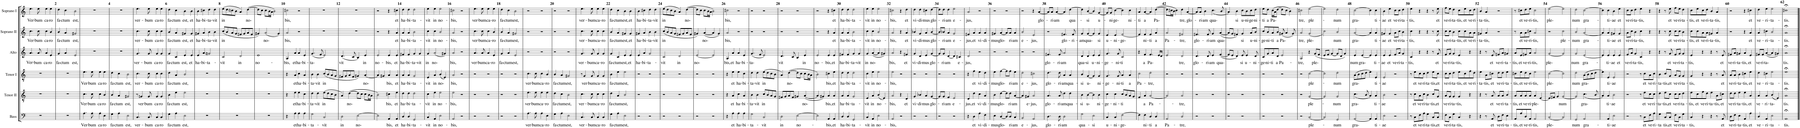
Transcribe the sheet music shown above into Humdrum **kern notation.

**kern	**text	**kern	**text	**kern	**text	**kern	**text	**kern	**text	**kern	**text
*part6	*part6	*part5	*part5	*part4	*part4	*part3	*part3	*part2	*part2	*part1	*part1
*staff6	*staff6	*staff5	*staff5	*staff4	*staff4	*staff3	*staff3	*staff2	*staff2	*staff1	*staff1
*I"Bass	*	*I"Tenor II	*	*I"Tenor I	*	*I"Alto	*	*I"Soprano II	*	*I"Soprano I	*
*I'B	*	*I'T II	*	*I'T I	*	*I'A	*	*I'S II	*	*I'S I	*
*clefF4	*	*clefGv2	*	*clefGv2	*	*clefG2	*	*clefG2	*	*clefG2	*
*k[]	*	*k[]	*	*k[]	*	*k[]	*	*k[]	*	*k[]	*
=1	=1	=1	=1	=1	=1	=1	=1	=1	=1	=1	=1
!	!	!	!	!	!	!	!LO:LY:b	!	!LO:LY:b	!	!LO:LY:b
1r	.	1r	.	1r	.	4.a/	Ver-	4.cc\	Ver-	4.ee\	Ver-
!	!	!	!	!	!	!	!LO:LY:b	!	!LO:LY:b	!	!LO:LY:b
.	.	.	.	.	.	8a/	-bum	8cc\	-bum	8ee\	-bum
!	!	!	!	!	!	!	!LO:LY:b	!	!LO:LY:b	!	!LO:LY:b
.	.	.	.	.	.	4a/	ca-	4cc\	ca-	4ee\	ca-
!	!	!	!	!	!	!	!LO:LY:b	!	!LO:LY:b	!	!LO:LY:b
.	.	.	.	.	.	4e/	-ro	4b/	-ro	4ee\	-ro
=2	=2	=2	=2	=2	=2	=2	=2	=2	=2	=2	=2
!	!	!	!	!	!	!	!LO:LY:b	!	!LO:LY:b	!	!LO:LY:b
1r	.	1r	.	1r	.	4g/	fa-	4b/	fa-	4dd\	fa-
!	!	!	!	!	!	!	!LO:LY:b	!	!LO:LY:b	!	!LO:LY:b
.	.	.	.	.	.	4a/	-ctum	4a/	-ctum	4cc\	-ctum
!	!	!	!	!	!	!	!LO:LY:b	!	!LO:LY:b	!	!LO:LY:b
.	.	.	.	.	.	2e/	est,	2g#X/	est,	2b\	est,
=3	=3	=3	=3	=3	=3	=3	=3	=3	=3	=3	=3
!	!LO:LY:b	!	!LO:LY:b	!	!LO:LY:b	!	!	!	!	!	!
4.A\	Ver-	4.c\	Ver-	4.e\	Ver-	1r	.	1r	.	1r	.
!	!LO:LY:b	!	!LO:LY:b	!	!LO:LY:b	!	!	!	!	!	!
8A\	-bum	8c\	-bum	8e\	-bum	.	.	.	.	.	.
!	!LO:LY:b	!	!LO:LY:b	!	!LO:LY:b	!	!	!	!	!	!
4A\	ca-	4c\	ca-	4e\	ca-	.	.	.	.	.	.
!	!LO:LY:b	!	!LO:LY:b	!	!LO:LY:b	!	!	!	!	!	!
4E\	-ro	4B/	-ro	4e\	-ro	.	.	.	.	.	.
=4	=4	=4	=4	=4	=4	=4	=4	=4	=4	=4	=4
!	!LO:LY:b	!	!LO:LY:b	!	!LO:LY:b	!	!	!	!	!	!
4G\	fa-	4B/	fa-	4d\	fa-	1r	.	1r	.	1r	.
!	!LO:LY:b	!	!LO:LY:b	!	!LO:LY:b	!	!	!	!	!	!
4A\	-ctum	4A/	-ctum	4c\	-ctum	.	.	.	.	.	.
!	!LO:LY:b	!	!LO:LY:b	!	!LO:LY:b	!	!	!	!	!	!
2E\	est,	2G#X/	est,	2B\	est,	.	.	.	.	.	.
=5	=5	=5	=5	=5	=5	=5	=5	=5	=5	=5	=5
!	!LO:LY:b	!	!	!	!LO:LY:b	!	!LO:LY:b	!	!LO:LY:b	!	!LO:LY:b
4.C/	ver-	8r	.	4.c\	ver-	4.g/	ver-	4.cc\	ver-	4.ee\	ver-
!	!	!	!LO:LY:b	!	!	!	!	!	!	!	!
.	.	4Gn/	ver-	.	.	.	.	.	.	.	.
!	!LO:LY:b	!	!LO:LY:b	!	!LO:LY:b	!	!LO:LY:b	!	!LO:LY:b	!	!LO:LY:b
8C/	-bum	8G/	-bum	8c\	-bum	8g/	-bum	8cc\	-bum	8ee\	-bum
!	!LO:LY:b	!	!LO:LY:b	!	!LO:LY:b	!	!LO:LY:b	!	!LO:LY:b	!	!LO:LY:b
4C/	ca-	4G/	ca-	4c\	ca-	4g/	ca-	4cc\	ca-	4ee\	ca-
!	!LO:LY:b	!	!LO:LY:b	!	!LO:LY:b	!	!LO:LY:b	!	!LO:LY:b	!	!LO:LY:b
4C/	-ro	4G/	-ro	4c\	-ro	4g/	-ro	4cc\	-ro	4ee\	-ro
=6	=6	=6	=6	=6	=6	=6	=6	=6	=6	=6	=6
!	!LO:LY:b	!	!LO:LY:b	!	!LO:LY:b	!	!LO:LY:b	!	!LO:LY:b	!	!LO:LY:b
4G\	fa-	4B\	fa-	4d\	fa-	4g/	fa-	4b/	fa-	4dd\	fa-
!	!LO:LY:b	!	!LO:LY:b	!	!LO:LY:b	!	!LO:LY:b	!	!LO:LY:b	!	!LO:LY:b
4A\	-ctum	4e\	-ctum	4A/	-ctum	4c/	-ctum	4a/	-ctum	4cc\	-ctum
!	!LO:LY:b	!	!LO:LY:b	!	!LO:LY:b	!	!LO:LY:b	!	!LO:LY:b	!	!LO:LY:b
2E\	est,	2e\	est,	2B/	est,	4e/	est,	4g#X/	est,	4b\	est,
!	!	!	!	!	!	!	!LO:LY:b	!	!LO:LY:b	!	!LO:LY:b
.	.	.	.	.	.	4e/	et	4g#/	et	4b\	et
=7	=7	=7	=7	=7	=7	=7	=7	=7	=7	=7	=7
!	!	!	!	!	!	!	!LO:LY:b	!	!LO:LY:b	!	!LO:LY:b
1r	.	1r	.	1r	.	4e/	ha-	4g#X/	ha-	4b\	ha-
!	!	!	!	!	!	!	!LO:LY:b	!	!LO:LY:b	!	!LO:LY:b
.	.	.	.	.	.	4a/	-bi-	4a/	-bi-	4cc#X\	-bi-
!	!	!	!	!	!	!	!LO:LY:b	!	!LO:LY:b	!	!LO:LY:b
.	.	.	.	.	.	2gni/	-ta-	4b\	-ta-	4dd\	-ta-
!	!	!	!	!	!	!	!	!	!LO:LY:b	!	!LO:LY:b
.	.	.	.	.	.	.	.	4b\	-vit	4dd\	-vit
=8	=8	=8	=8	=8	=8	=8	=8	=8	=8	=8	=8
!	!	!	!	!	!	!	!LO:LY:b	!	!LO:LY:b	!	!LO:LY:b
1r	.	1r	.	1r	.	2c/	-vit	(<8cc/L	in	(>8ee\L	in
.	.	.	.	.	.	.	.	8b/	.	8dd\	.
.	.	.	.	.	.	.	.	8a/	.	8ccni\	.
.	.	.	.	.	.	.	.	8g/J	.	8b\J	.
!	!	!	!	!	!	!	!LO:LY:b	!	!	!	!
.	.	.	.	.	.	2d/	in	8f#X/L	.	4a/)	.
.	.	.	.	.	.	.	.	8g/	.	.	.
!	!	!	!	!	!	!	!	!	!	!	!LO:LY:b
.	.	.	.	.	.	.	.	8a/	.	(>[4dd\	no-
.	.	.	.	.	.	.	.	8f#/J	.	.	.
=9	=9	=9	=9	=9	=9	=9	=9	=9	=9	=9	=9
!	!	!	!	!	!	!	!LO:LY:b	!	!	!	!
1r	.	1r	.	1r	.	1e	no-	4g#X/)	.	8dd\L]	.
.	.	.	.	.	.	.	.	.	.	8cc\J	.
!	!	!	!	!	!	!	!	!	!LO:LY:b	!	!
.	.	.	.	.	.	.	.	(<2a/	no-	8cc\L	.
.	.	.	.	.	.	.	.	.	.	16b\L	.
.	.	.	.	.	.	.	.	.	.	16a\JJ	.
.	.	.	.	.	.	.	.	.	.	2b\)	.
.	.	.	.	.	.	.	.	4g#/)	.	.	.
=10	=10	=10	=10	=10	=10	=10	=10	=10	=10	=10	=10
!	!	!	!	!	!	!	!LO:LY:b	!	!LO:LY:b	!	!LO:LY:b
4r	.	4r	.	4r	.	4A/	-bis,	2a/	bis,	2cc#X\	bis,
!	!LO:LY:b	!	!LO:LY:b	!	!LO:LY:b	!	!LO:LY:b	!	!	!	!
4A\	et	4e\	et	4A/	et	4a/	et	.	.	.	.
!	!LO:LY:b	!	!LO:LY:b	!	!LO:LY:b	!	!LO:LY:b	!	!	!	!
4A\	ha-	4e\	ha-	4c\	ha-	4a/	ha-	2r	.	2r	.
!	!LO:LY:b	!	!LO:LY:b	!	!LO:LY:b	!	!LO:LY:b	!	!	!	!
4A\	-bi-	4c\	-bi-	4A/	-bi-	4e/	-bi-	.	.	.	.
=11	=11	=11	=11	=11	=11	=11	=11	=11	=11	=11	=11
!	!LO:LY:b	!	!LO:LY:b	!	!LO:LY:b	!	!LO:LY:b	!	!	!	!
2G\	-ta-	4d\	-ta-	4B\	-ta-	(<4.g/	-ta-	1r	.	1r	.
!	!	!	!LO:LY:b	!	!LO:LY:b	!	!	!	!	!	!
.	.	4d\	-vit	4B\	-vit	.	.	.	.	.	.
.	.	.	.	.	.	8f/	.	.	.	.	.
!	!LO:LY:b	!	!LO:LY:b	!	!LO:LY:b	!	!	!	!	!	!
2C/	-vit	(>8e\L	in	(<8c/L	in	2e/)	.	.	.	.	.
.	.	8d\	.	8B/	.	.	.	.	.	.	.
.	.	8c\	.	8A/	.	.	.	.	.	.	.
.	.	8B\J	.	8G/J	.	.	.	.	.	.	.
=12	=12	=12	=12	=12	=12	=12	=12	=12	=12	=12	=12
!	!LO:LY:b	!	!	!	!	!	!LO:LY:b	!	!	!	!
2D\	in	4A/)	.	8F#X/L	.	(<4.d/	vit	1r	.	1r	.
.	.	.	.	8G/	.	.	.	.	.	.	.
!	!	!	!LO:LY:b	!	!	!	!	!	!	!	!
.	.	(>[4d\	no-	8A/	.	.	.	.	.	.	.
.	.	.	.	8F#/J	.	8c/	.	.	.	.	.
!	!LO:LY:b	!	!	!	!	!	!	!	!	!	!
[2E\	no-	8d\L]	.	4G#X/)	.	4B/)	.	.	.	.	.
.	.	8c\J	.	.	.	.	.	.	.	.	.
!	!	!	!	!	!LO:LY:b	!	!LO:LY:b	!	!	!	!
.	.	8c\L	.	[4A/	no-	4e/	in	.	.	.	.
.	.	16B\L	.	.	.	.	.	.	.	.	.
.	.	16A\JJ	.	.	.	.	.	.	.	.	.
=13	=13	=13	=13	=13	=13	=13	=13	=13	=13	=13	=13
!	!	!	!	!	!	!	!LO:LY:b	!	!	!	!
2E\]	.	2B\)	.	4A/]	.	2e/	no-	2r	.	2r	.
.	.	.	.	4G#X/	.	.	.	.	.	.	.
!	!LO:LY:b	!	!LO:LY:b	!	!LO:LY:b	!	!LO:LY:b	!	!	!	!
4AA/	bis,	4c#X\	bis,	4A/	bis,	4e/	-bis,	4r	.	4r	.
!	!LO:LY:b	!	!LO:LY:b	!	!LO:LY:b	!	!LO:LY:b	!	!LO:LY:b	!	!LO:LY:b
4AA/	et	4e\	et	4A/	et	4e/	et	4a/	et	4cc#X\	et
=14	=14	=14	=14	=14	=14	=14	=14	=14	=14	=14	=14
!	!LO:LY:b	!	!LO:LY:b	!	!LO:LY:b	!	!LO:LY:b	!	!LO:LY:b	!	!LO:LY:b
4D/	ha-	4d\	ha-	4A/	ha-	4f#X/	ha-	4a/	ha-	4dd\	ha-
!	!LO:LY:b	!	!LO:LY:b	!	!LO:LY:b	!	!LO:LY:b	!	!LO:LY:b	!	!LO:LY:b
4D/	-bi-	4d\	-bi-	4A/	-bi-	4f#/	-bi-	4a/	-bi-	4dd\	-bi-
!	!LO:LY:b	!	!LO:LY:b	!	!LO:LY:b	!	!LO:LY:b	!	!LO:LY:b	!	!LO:LY:b
2GG/	-ta-	2d\	-ta-	2G/	-ta-	4g/	-ta-	2b\	-ta-	2dd\	-ta-
!	!	!	!	!	!	!	!LO:LY:b	!	!	!	!
.	.	.	.	.	.	4g/	-vit	.	.	.	.
=15	=15	=15	=15	=15	=15	=15	=15	=15	=15	=15	=15
!	!LO:LY:b	!	!LO:LY:b	!	!LO:LY:b	!	!LO:LY:b	!	!LO:LY:b	!	!LO:LY:b
4C/	-vit	4c\	-vit	4E/	-vit	4g/	in	4cc\	-vit	4ee\	-vit
!	!LO:LY:b	!	!LO:LY:b	!	!LO:LY:b	!	!LO:LY:b	!	!LO:LY:b	!	!LO:LY:b
4AA/	in	4e\	in	4A/	in	(<2a/	no-	4cc\	in	4ee\	in
!	!LO:LY:b	!	!LO:LY:b	!	!LO:LY:b	!	!	!	!LO:LY:b	!	!LO:LY:b
2E\	no-	2e\	no-	(4B/	no-	.	.	2b/	no-	2ee\	no-
.	.	.	.	4E/)	.	4g#X/)	.	.	.	.	.
=16	=16	=16	=16	=16	=16	=16	=16	=16	=16	=16	=16
!	!LO:LY:b	!	!LO:LY:b	!	!LO:LY:b	!	!LO:LY:b	!	!LO:LY:b	!	!LO:LY:b
2AA/	-bis,	2e\	-bis,	2A/	bis,	2a/	bis,	2a/	-bis,	2cc#X\	-bis,
2r	.	2r	.	2r	.	2r	.	2r	.	2r	.
=17	=17	=17	=17	=17	=17	=17	=17	=17	=17	=17	=17
!	!	!	!	!	!	!	!LO:LY:b	!	!LO:LY:b	!	!LO:LY:b
2r	.	2r	.	2r	.	4.a/	ver-	4.cc\	ver-	4.ee\	ver-
!	!	!	!	!	!	!	!LO:LY:b	!	!LO:LY:b	!	!LO:LY:b
.	.	.	.	.	.	8a/	-bum	8cc\	-bum	8ee\	-bum
!	!	!	!	!	!	!	!LO:LY:b	!	!LO:LY:b	!	!LO:LY:b
2r	.	2r	.	2r	.	4a/	ca-	4cc\	ca-	4ee\	ca-
!	!	!	!	!	!	!	!LO:LY:b	!	!LO:LY:b	!	!LO:LY:b
.	.	.	.	.	.	4e/	-ro	4b/	-ro	4ee\	-ro
=18	=18	=18	=18	=18	=18	=18	=18	=18	=18	=18	=18
!	!	!	!	!	!	!	!LO:LY:b	!	!LO:LY:b	!	!LO:LY:b
2r	.	2r	.	2r	.	4g/	fa-	4b/	fa-	4dd\	fa-
!	!	!	!	!	!	!	!LO:LY:b	!	!LO:LY:b	!	!LO:LY:b
.	.	.	.	.	.	4a/	-ctum	4a/	-ctum	4cc\	-ctum
!	!	!	!	!	!	!	!LO:LY:b	!	!LO:LY:b	!	!LO:LY:b
2r	.	2r	.	2r	.	2e/	est,	2g#X/	est,	2b\	est,
=19	=19	=19	=19	=19	=19	=19	=19	=19	=19	=19	=19
!	!LO:LY:b	!	!LO:LY:b	!	!LO:LY:b	!	!	!	!	!	!
4.A\	ver-	4.e\	ver-	4.c\	ver-	2r	.	2r	.	2r	.
!	!LO:LY:b	!	!LO:LY:b	!	!LO:LY:b	!	!	!	!	!	!
8A\	-bum	8e\	-bum	8c\	-bum	.	.	.	.	.	.
!	!LO:LY:b	!	!LO:LY:b	!	!LO:LY:b	!	!	!	!	!	!
4A\	ca-	4e\	ca-	4c\	ca-	2r	.	2r	.	2r	.
!	!LO:LY:b	!	!LO:LY:b	!	!LO:LY:b	!	!	!	!	!	!
4E\	-ro	4e\	-ro	4B/	-ro	.	.	.	.	.	.
=20	=20	=20	=20	=20	=20	=20	=20	=20	=20	=20	=20
!	!LO:LY:b	!	!LO:LY:b	!	!LO:LY:b	!	!	!	!	!	!
4G\	fa-	4d\	fa-	4B/	fa-	2r	.	2r	.	2r	.
!	!LO:LY:b	!	!LO:LY:b	!	!LO:LY:b	!	!	!	!	!	!
4A\	-ctum	4c\	-ctum	4A/	-ctum	.	.	.	.	.	.
!	!LO:LY:b	!	!LO:LY:b	!	!LO:LY:b	!	!	!	!	!	!
2E\	est,	2B\	est,	2G#X/	est,	2r	.	2r	.	2r	.
=21	=21	=21	=21	=21	=21	=21	=21	=21	=21	=21	=21
!	!LO:LY:b	!	!LO:LY:b	!	!	!	!LO:LY:b	!	!LO:LY:b	!	!LO:LY:b
4.C/	ver-	4.c\	ver-	8r	.	4.g/	ver-	4.cc\	ver-	4.ee\	ver-
!	!	!	!	!	!LO:LY:b	!	!	!	!	!	!
.	.	.	.	4G/	ver-	.	.	.	.	.	.
!	!LO:LY:b	!	!LO:LY:b	!	!LO:LY:b	!	!LO:LY:b	!	!LO:LY:b	!	!LO:LY:b
8C/	-bum	8c\	-bum	8G/	-bum	8g/	-bum	8cc\	-bum	8ee\	-bum
!	!LO:LY:b	!	!LO:LY:b	!	!LO:LY:b	!	!LO:LY:b	!	!LO:LY:b	!	!LO:LY:b
4C/	ca-	4c\	ca-	4G/	ca-	4g/	ca-	4cc\	ca-	4ee\	ca-
!	!LO:LY:b	!	!LO:LY:b	!	!LO:LY:b	!	!LO:LY:b	!	!LO:LY:b	!	!LO:LY:b
4C/	-ro	4c\	-ro	4G/	-ro	4g/	-ro	4cc\	-ro	4ee\	-ro
=22	=22	=22	=22	=22	=22	=22	=22	=22	=22	=22	=22
!	!LO:LY:b	!	!LO:LY:b	!	!LO:LY:b	!	!LO:LY:b	!	!LO:LY:b	!	!LO:LY:b
4G\	fa-	4d\	fa-	4B\	fa-	4g/	fa-	4b/	fa-	4dd\	fa-
!	!LO:LY:b	!	!LO:LY:b	!	!LO:LY:b	!	!LO:LY:b	!	!LO:LY:b	!	!LO:LY:b
4A\	-ctum	4A/	-ctum	4e\	-ctum	4c/	-ctum	4a/	-ctum	4cc\	-ctum
!	!LO:LY:b	!	!LO:LY:b	!	!LO:LY:b	!	!LO:LY:b	!	!LO:LY:b	!	!LO:LY:b
2E\	est,	2B/	est,	2e\	est,	4e/	est,	4g#X/	est,	4b\	est,
!	!	!	!	!	!	!	!LO:LY:b	!	!LO:LY:b	!	!LO:LY:b
.	.	.	.	.	.	4e/	et	4g#/	et	4b\	et
=23	=23	=23	=23	=23	=23	=23	=23	=23	=23	=23	=23
!	!	!	!	!	!	!	!LO:LY:b	!	!LO:LY:b	!	!LO:LY:b
2r	.	2r	.	2r	.	4e/	ha-	4g#X/	ha-	4b\	ha-
!	!	!	!	!	!	!	!LO:LY:b	!	!LO:LY:b	!	!LO:LY:b
.	.	.	.	.	.	4a/	-bi-	4a/	-bi-	4cc#X\	-bi-
!	!	!	!	!	!	!	!LO:LY:b	!	!LO:LY:b	!	!LO:LY:b
2r	.	2r	.	2r	.	2g/	-ta-	4b\	-ta-	4dd\	-ta-
!	!	!	!	!	!	!	!	!	!LO:LY:b	!	!LO:LY:b
.	.	.	.	.	.	.	.	4b\	-vit	4dd\	-vit
=24	=24	=24	=24	=24	=24	=24	=24	=24	=24	=24	=24
!	!	!	!	!	!	!	!LO:LY:b	!	!LO:LY:b	!	!LO:LY:b
2r	.	2r	.	2r	.	2c/	-vit	(<8cc/L	in	(>8ee\L	in
.	.	.	.	.	.	.	.	8b/	.	8dd\	.
.	.	.	.	.	.	.	.	8a/	.	8cc\	.
.	.	.	.	.	.	.	.	8g/J	.	8b\J	.
!	!	!	!	!	!	!	!LO:LY:b	!	!	!	!
2r	.	2r	.	2r	.	2d/	in	8f#X/L	.	4a/)	.
.	.	.	.	.	.	.	.	8g/	.	.	.
!	!	!	!	!	!	!	!	!	!	!	!LO:LY:b
.	.	.	.	.	.	.	.	8a/	.	(>[4dd\	no-
.	.	.	.	.	.	.	.	8f#/J	.	.	.
=25	=25	=25	=25	=25	=25	=25	=25	=25	=25	=25	=25
!	!	!	!	!	!	!	!LO:LY:b	!	!	!	!
2r	.	2r	.	2r	.	[2e/	no-	4g#X/)	.	8dd\L]	.
.	.	.	.	.	.	.	.	.	.	8cc\J	.
!	!	!	!	!	!	!	!	!	!LO:LY:b	!	!
.	.	.	.	.	.	.	.	(<[4a/	no-	8cc\L	.
.	.	.	.	.	.	.	.	.	.	16b\L	.
.	.	.	.	.	.	.	.	.	.	16a\JJ	.
2r	.	2r	.	2r	.	2e/]	.	4a/]	.	2b\)	.
.	.	.	.	.	.	.	.	4g#/)	.	.	.
=26	=26	=26	=26	=26	=26	=26	=26	=26	=26	=26	=26
!	!	!	!	!	!	!	!LO:LY:b	!	!LO:LY:b	!	!LO:LY:b
4r	.	4r	.	4r	.	4A/	bis,	2a/	bis,	2cc#X\	bis,
!	!LO:LY:b	!	!LO:LY:b	!	!LO:LY:b	!	!LO:LY:b	!	!	!	!
4A\	et	4A/	et	4e\	et	4a/	et	.	.	.	.
!	!LO:LY:b	!	!LO:LY:b	!	!LO:LY:b	!	!LO:LY:b	!	!	!	!
4A\	ha-	4c\	ha-	4e\	ha-	4a/	ha-	2r	.	2r	.
!	!LO:LY:b	!	!LO:LY:b	!	!LO:LY:b	!	!LO:LY:b	!	!	!	!
4A\	-bi-	4A/	-bi-	4c\	-bi-	4e/	-bi-	.	.	.	.
=27	=27	=27	=27	=27	=27	=27	=27	=27	=27	=27	=27
!	!LO:LY:b	!	!LO:LY:b	!	!LO:LY:b	!	!LO:LY:b	!	!	!	!
2G\	-ta-	4B\	-ta-	4d\	-ta-	(<4.g/	-ta-	2r	.	2r	.
!	!	!	!LO:LY:b	!	!LO:LY:b	!	!	!	!	!	!
.	.	4B\	-vit	4d\	-vit	.	.	.	.	.	.
.	.	.	.	.	.	8f/	.	.	.	.	.
!	!LO:LY:b	!	!LO:LY:b	!	!LO:LY:b	!	!	!	!	!	!
2C/	-vit	8c/L	in	(>8e\L	in	2e/)	.	2r	.	2r	.
.	.	8B/	.	8d\	.	.	.	.	.	.	.
.	.	8A/	.	8c\	.	.	.	.	.	.	.
.	.	8G/J	.	8B\J	.	.	.	.	.	.	.
=28	=28	=28	=28	=28	=28	=28	=28	=28	=28	=28	=28
!	!LO:LY:b	!	!	!	!	!	!LO:LY:b	!	!	!	!
2D\	in	8F#X/L	.	4A/)	.	4.d/	vit	2r	.	2r	.
.	.	8G/	.	.	.	.	.	.	.	.	.
!	!	!	!	!	!LO:LY:b	!	!	!	!	!	!
.	.	8A/	.	(>[4d\	no-	.	.	.	.	.	.
.	.	8F#/J	.	.	.	8c/	.	.	.	.	.
!	!LO:LY:b	!	!	!	!	!	!	!	!	!	!
[2E\	no-	4G#X/	.	8d\L]	.	4B/	.	2r	.	2r	.
.	.	.	.	8c\J	.	.	.	.	.	.	.
!	!	!	!LO:LY:b	!	!	!	!LO:LY:b	!	!	!	!
.	.	(<[4A/	no-	8c\L	.	4e/	in	.	.	.	.
.	.	.	.	16B\L	.	.	.	.	.	.	.
.	.	.	.	16A\JJ	.	.	.	.	.	.	.
=29	=29	=29	=29	=29	=29	=29	=29	=29	=29	=29	=29
!	!	!	!	!	!	!	!LO:LY:b	!	!	!	!
2E\]	.	4A/]	.	2B\)	.	2e/	no-	2r	.	2r	.
.	.	4G#X/)	.	.	.	.	.	.	.	.	.
!	!LO:LY:b	!	!LO:LY:b	!	!LO:LY:b	!	!LO:LY:b	!	!	!	!
4AA/	-­ bis,	4A/	bis,	4c#X\	bis,	4e/	-bis,	4r	.	4r	.
!	!LO:LY:b	!	!LO:LY:b	!	!LO:LY:b	!	!LO:LY:b	!	!LO:LY:b	!	!LO:LY:b
4AA/	et	4A/	et	4e\	et	4e/	et	4a/	et	4cc#X\	et
=30	=30	=30	=30	=30	=30	=30	=30	=30	=30	=30	=30
!	!LO:LY:b	!	!LO:LY:b	!	!LO:LY:b	!	!LO:LY:b	!	!LO:LY:b	!	!LO:LY:b
4D/	ha-	4A/	ha-	4d\	ha-	4f#X/	ha-	4a/	ha-	4dd\	ha-
!	!LO:LY:b	!	!LO:LY:b	!	!LO:LY:b	!	!LO:LY:b	!	!LO:LY:b	!	!LO:LY:b
4D/	-bi-	4A/	-bi-	4d\	-bi-	4f#/	-bi-	4a/	-bi-	4dd\	-bi-
!	!LO:LY:b	!	!LO:LY:b	!	!LO:LY:b	!	!LO:LY:b	!	!LO:LY:b	!	!LO:LY:b
2GG/	-ta-	2G/	-ta-	2d\	-ta-	4g/	-ta-	2b\	-ta-	2dd\	-ta-
!	!	!	!	!	!	!	!LO:LY:b	!	!	!	!
.	.	.	.	.	.	4g/	-vit	.	.	.	.
=31	=31	=31	=31	=31	=31	=31	=31	=31	=31	=31	=31
!	!LO:LY:b	!	!LO:LY:b	!	!LO:LY:b	!	!LO:LY:b	!	!LO:LY:b	!	!LO:LY:b
4C/	-vit	4E/	-vit	4c\	-vit	4g/	in	4cc\	-vit	4ee\	-vit
!	!LO:LY:b	!	!LO:LY:b	!	!LO:LY:b	!	!LO:LY:b	!	!LO:LY:b	!	!LO:LY:b
4AA/	in	4A/	in	4e\	in	(<[4a/	no-	4cc\	in	4ee\	in
!	!LO:LY:b	!	!LO:LY:b	!	!LO:LY:b	!	!	!	!LO:LY:b	!	!LO:LY:b
2E\	no-	(4B/	no-	2e\	no-	4a/]	.	2b/	no-	2ee\	no-
.	.	4E/)	.	.	.	4g#X/)	.	.	.	.	.
=32	=32	=32	=32	=32	=32	=32	=32	=32	=32	=32	=32
!	!LO:LY:b	!	!LO:LY:b	!	!LO:LY:b	!	!LO:LY:b	!	!LO:LY:b	!	!LO:LY:b
2AA/	-bis,	2A/	-bis,	2e\	-bis,	2a/	bis,	2a/	-bis,	2cc#X\	-bis,
2r	.	4r	.	2r	.	4r	.	4r	.	4r	.
!	!	!	!LO:LY:b	!	!	!	!LO:LY:b	!	!LO:LY:b	!	!LO:LY:b
.	.	4D/	et	.	.	4f#X/	et	4a/	et	4dd\	et
=33	=33	=33	=33	=33	=33	=33	=33	=33	=33	=33	=33
!	!	!	!LO:LY:b	!	!	!	!LO:LY:b	!	!LO:LY:b	!	!LO:LY:b
2r	.	4G/	vi-	2r	.	4g/	vi-	4b-X/	vi-	4dd\	vi-
!	!	!	!LO:LY:b	!	!	!	!LO:LY:b	!	!LO:LY:b	!	!LO:LY:b
.	.	4B-X/	-di-	.	.	4d/	-di-	4g/	-di-	4dd\	-di-
!	!	!	!LO:LY:b	!	!	!	!LO:LY:b	!	!LO:LY:b	!	!LO:LY:b
2r	.	4A/	-mus	2r	.	4e/	-mus	4a/	-mus	4cc#X\	-mus
!	!	!	!LO:LY:b	!	!	!	!LO:LY:b	!	!LO:LY:b	!	!LO:LY:b
.	.	[4G/	glo-	.	.	[4g/	glo-	[4b-/	glo-	[4dd\	glo-
=34	=34	=34	=34	=34	=34	=34	=34	=34	=34	=34	=34
2r	.	8G/L]	.	2r	.	8g/L]	.	8b-/L]	.	8dd\L]	.
!	!	!	!LO:LY:b	!	!	!	!LO:LY:b	!	!LO:LY:b	!	!LO:LY:b
.	.	8G/J	-ri-	.	.	8g/J	-ri-	8b-X/J	-ri-	8dd\J	-ri-
!	!	!	!LO:LY:b	!	!	!	!LO:LY:b	!	!LO:LY:b	!	!LO:LY:b
.	.	4F/	-am	.	.	[4d/	-am	4a/	-am	4dd\	-am
!	!	!	!LO:LY:b	!	!	!	!	!	!LO:LY:b	!	!LO:LY:b
2r	.	2E/	e-	2r	.	4d/]	.	2g/	e-	2ee\	e-
!	!	!	!	!	!	!	!LO:LY:b	!	!	!	!
.	.	.	.	.	.	4c#X/	e-	.	.	.	.
=35	=35	=35	=35	=35	=35	=35	=35	=35	=35	=35	=35
!	!	!	!LO:LY:b	!	!	!	!LO:LY:b	!	!LO:LY:b	!	!LO:LY:b
4r	.	4D/	-jus,	4r	.	2d/	-jus,	4f#X/	-jus,	2a/	-jus,
!	!LO:LY:b	!	!LO:LY:b	!	!LO:LY:b	!	!	!	!LO:LY:b	!	!
4D\	et	4d\	et	4f\	et	.	.	4a/	et	.	.
!	!LO:LY:b	!	!LO:LY:b	!	!LO:LY:b	!	!	!	!LO:LY:b	!	!
4A\	vi-	4c\	vi-	4e\	vi-	2r	.	4a/	vi-	2r	.
!	!LO:LY:b	!	!LO:LY:b	!	!LO:LY:b	!	!	!	!LO:LY:b	!	!
4F\	-di-	4A/	-di-	4d\	-di-	.	.	4a/	-di-	.	.
=36	=36	=36	=36	=36	=36	=36	=36	=36	=36	=36	=36
!	!LO:LY:b	!	!LO:LY:b	!	!LO:LY:b	!	!	!	!LO:LY:b	!	!
4E\	-mus	4B\	-mus	4e\	-mus	2r	.	4g#X/	-mus	2r	.
!	!LO:LY:b	!	!LO:LY:b	!	!LO:LY:b	!	!	!	!LO:LY:b	!	!
[4D/	glo-	[4d\	glo-	[4f\	glo-	.	.	[4a/	glo-	.	.
8D/L]	.	8d\L]	.	8f\L]	.	2r	.	8a/L]	.	2r	.
!	!LO:LY:b	!	!LO:LY:b	!	!LO:LY:b	!	!	!	!LO:LY:b	!	!
8D/J	ri-	8d\J	ri-	8f\J	ri-	.	.	8a/J	ri-	.	.
!	!LO:LY:b	!	!LO:LY:b	!	!LO:LY:b	!	!	!	!LO:LY:b	!	!
4C/	-am	[4A/	-am	4e\	-am	.	.	4a/	-am	.	.
=37	=37	=37	=37	=37	=37	=37	=37	=37	=37	=37	=37
!	!LO:LY:b	!	!	!	!LO:LY:b	!	!	!	!LO:LY:b	!	!
2BB/	e-	4A/]	.	2d\	e-	2r	.	2b/	e-	2r	.
!	!	!	!LO:LY:b	!	!	!	!	!	!	!	!
.	.	4G#X/	e-	.	.	.	.	.	.	.	.
!	!LO:LY:b	!	!LO:LY:b	!	!LO:LY:b	!	!	!	!LO:LY:b	!	!
2AA/	-jus,	2A/	-jus,	2c#X\	-jus,	2r	.	2e/	-jus,	4r	.
!	!	!	!	!	!	!	!	!	!	!	!LO:LY:b
.	.	.	.	.	.	.	.	.	.	[4a/	glo-
=38	=38	=38	=38	=38	=38	=38	=38	=38	=38	=38	=38
!	!LO:LY:b	!	!LO:LY:b	!	!LO:LY:b	!	!LO:LY:b	!	!	!	!
4.D\	glo-	4.A/	glo-	4.d\	glo-	4.f#X/	glo-	2r	.	8a/L]	.
!	!	!	!	!	!	!	!	!	!	!	!LO:LY:b
.	.	.	.	.	.	.	.	.	.	8a/J	-ri-
!	!	!	!	!	!	!	!	!	!	!	!LO:LY:b
.	.	.	.	.	.	.	.	.	.	[4a/	-am
!	!LO:LY:b	!	!LO:LY:b	!	!LO:LY:b	!	!LO:LY:b	!	!	!	!
8D\	-ri-	8A/	-ri-	8d\	-ri-	8f#/	-ri-	.	.	.	.
!	!LO:LY:b	!	!LO:LY:b	!	!LO:LY:b	!	!LO:LY:b	!	!LO:LY:b	!	!
2D\	-am	4d\	-am	4A/	-am	2a/	-am	4.f#X/	glo-	4a/]	.
!	!	!	!LO:LY:b	!	!LO:LY:b	!	!	!	!	!	!LO:LY:b
.	.	4d\	qua-	4A/	qua-	.	.	.	.	[4dd\	qua-
!	!	!	!	!	!	!	!	!	!LO:LY:b	!	!
.	.	.	.	.	.	.	.	8f#/	-ri-	.	.
=39	=39	=39	=39	=39	=39	=39	=39	=39	=39	=39	=39
!	!LO:LY:b	!	!LO:LY:b	!	!LO:LY:b	!	!LO:LY:b	!	!LO:LY:b	!	!
2G\	qua-	4B\	-si	4B/	-si	4d/	qua-	4g/	-am	4dd\]	.
!	!	!	!LO:LY:b	!	!LO:LY:b	!	!LO:LY:b	!	!LO:LY:b	!	!LO:LY:b
.	.	[4B\	u-	[4G/	u-	4d/	-si	[4g/	qua-	[4b/	-si
!	!LO:LY:b	!	!	!	!	!	!LO:LY:b	!	!	!	!
2E\	-si	4B\]	.	4G/]	.	4e/	u-	4g/]	.	4b/]	.
!	!	!	!LO:LY:b	!	!LO:LY:b	!	!LO:LY:b	!	!LO:LY:b	!	!LO:LY:b
.	.	4B\	ni-	4G/	ni-	4e/	-ni-	4g/	si	[4g/	u-
=40	=40	=40	=40	=40	=40	=40	=40	=40	=40	=40	=40
!	!LO:LY:b	!	!LO:LY:b	!	!LO:LY:b	!	!LO:LY:b	!	!LO:LY:b	!	!
4C/	u-	4c\	-ge-	4.G/	-ge-	4.g/	-ge-	4e/	u-	8g/L]	.
!	!	!	!	!	!	!	!	!	!	!	!LO:LY:b
.	.	.	.	.	.	.	.	.	.	8g/J	-ni-
!	!LO:LY:b	!	!LO:LY:b	!	!	!	!	!	!LO:LY:b	!	!LO:LY:b
4C/	-ni-	4c\	-ni-	.	.	.	.	4e/	-ni-	[4cc\	-ge-
!	!	!	!	!	!LO:LY:b	!	!LO:LY:b	!	!	!	!
.	.	.	.	8G/	-ni-	8g/	-ni-	.	.	.	.
!	!LO:LY:b	!	!LO:LY:b	!	!LO:LY:b	!	!LO:LY:b	!	!LO:LY:b	!	!
[2F\	-ge-	8c/L	-ti	4A/	-ti	2c/	-ti	[2f/	-ge-	4cc\]	.
.	.	8B/	.	.	.	.	.	.	.	.	.
!	!	!	!	!	!LO:LY:b	!	!	!	!	!	!LO:LY:b
.	.	8A/	.	4A/	a	.	.	.	.	4cc\	ni-
.	.	8G/J	.	.	.	.	.	.	.	.	.
=41	=41	=41	=41	=41	=41	=41	=41	=41	=41	=41	=41
!	!	!	!	!	!LO:LY:b	!	!	!	!	!	!LO:LY:b
4F\]	.	4F/	.	2c\	Pa-	4r	.	4f/]	.	4a/	-ti
!	!LO:LY:b	!	!LO:LY:b	!	!	!	!LO:LY:b	!	!LO:LY:b	!	!LO:LY:b
4F\	ni-	4A/	a	.	.	4f/	a	4f/	ni-	[4a/	a
!	!LO:LY:b	!	!LO:LY:b	!	!LO:LY:b	!	!LO:LY:b	!	!LO:LY:b	!	!
4D/	-ti	[2A/	Pa-	2d\	-tre,	4.f/	Pa-	4f/	-ti	4a/]	.
!	!LO:LY:b	!	!	!	!	!	!	!	!LO:LY:b	!	!LO:LY:b
4D/	a	.	.	.	.	.	.	4a/	a	(>[4dd\	Pa-
.	.	.	.	.	.	16e/LL	.	.	.	.	.
.	.	.	.	.	.	16d/JJ	.	.	.	.	.
=42	=42	=42	=42	=42	=42	=42	=42	=42	=42	=42	=42
!	!LO:LY:b	!	!	!	!	!	!	!	!LO:LY:b	!	!
2AA/	Pa-	2A/]	.	2r	.	2e/	.	2a/	Pa-	8dd\L]	.
.	.	.	.	.	.	.	.	.	.	16cc#X\L	.
.	.	.	.	.	.	.	.	.	.	16b\JJ	.
.	.	.	.	.	.	.	.	.	.	4cc#\)	.
!	!LO:LY:b	!	!LO:LY:b	!	!	!	!LO:LY:b	!	!LO:LY:b	!	!LO:LY:b
2D/	-tre,	2A/	-tre,	2r	.	2d/	tre,	2f#X/	-tre,	4dd\	tre,
!	!	!	!	!	!	!	!	!	!	!	!LO:LY:b
.	.	.	.	.	.	.	.	.	.	[4a/	glo-
=43	=43	=43	=43	=43	=43	=43	=43	=43	=43	=43	=43
!	!	!	!	!	!	!	!LO:LY:b	!	!LO:LY:b	!	!
2r	.	2r	.	2r	.	4.d/	glo-	4.f#X/	glo-	8a/L]	.
!	!	!	!	!	!	!	!	!	!	!	!LO:LY:b
.	.	.	.	.	.	.	.	.	.	8a/J	-ri-
!	!	!	!	!	!	!	!	!	!	!	!LO:LY:b
.	.	.	.	.	.	.	.	.	.	4b\	-am
!	!	!	!	!	!	!	!LO:LY:b	!	!LO:LY:b	!	!
.	.	.	.	.	.	8d/	-ri-	8f#/	-ri-	.	.
!	!	!	!	!	!	!	!LO:LY:b	!	!LO:LY:b	!	!LO:LY:b
2r	.	2r	.	2r	.	4e/	-am	4g/	-am	(<4.cc\	qua-
!	!	!	!	!	!	!	!LO:LY:b	!	!LO:LY:b	!	!
.	.	.	.	.	.	(<[4f/	qua-	(<[4a/	qua-	.	.
.	.	.	.	.	.	.	.	.	.	8b/	.
=44	=44	=44	=44	=44	=44	=44	=44	=44	=44	=44	=44
2r	.	2r	.	2r	.	8f/L]	.	8a/L]	.	4a/)	.
.	.	.	.	.	.	8e/J	.	8g/J	.	.	.
!	!	!	!	!	!	!	!	!	!	!	!LO:LY:b
.	.	.	.	.	.	4d/)	.	4f#X/)	.	4b\	si
!	!	!	!	!	!	!	!LO:LY:b	!	!LO:LY:b	!	!LO:LY:b
2r	.	2r	.	2r	.	8e/	si	4g/	si	8cc\L	u-
!	!	!	!	!	!	!	!LO:LY:b	!	!	!	!LO:LY:b
.	.	.	.	.	.	4e/	u-	.	.	8b\	-ni-
!	!	!	!	!	!	!	!	!	!LO:LY:b	!	!LO:LY:b
.	.	.	.	.	.	.	.	8a/L	u-	8cc\	-ge-
!	!	!	!	!	!	!	!LO:LY:b	!	!LO:LY:b	!	!LO:LY:b
.	.	.	.	.	.	8d/	-ni-	8b/J	-ni-	8dd\J	-ni-
=45	=45	=45	=45	=45	=45	=45	=45	=45	=45	=45	=45
!	!	!	!	!	!	!	!LO:LY:b	!	!LO:LY:b	!	!LO:LY:b
2r	.	2r	.	2r	.	8c/L	-ge-	8cc/L	-ge-	8ee\L	-ti
!	!	!	!	!	!	!	!LO:LY:b	!	!LO:LY:b	!	!LO:LY:b
.	.	.	.	.	.	8g/	-ni-	8b/	-ni-	8dd\J	a
!	!	!	!	!	!	!	!LO:LY:b	!	!LO:LY:b	!	!LO:LY:b
.	.	.	.	.	.	8a/	-ti	8a/	-ti	(>16cc\LL	Pa-
.	.	.	.	.	.	.	.	.	.	16a\J	.
!	!	!	!	!	!	!	!LO:LY:b	!	!LO:LY:b	!	!
.	.	.	.	.	.	8d/J	a	8b/J	a	[8dd\J	.
!	!	!	!	!	!	!	!LO:LY:b	!	!LO:LY:b	!	!
2r	.	2r	.	2r	.	2e/	Pa-	(<8g#X/	Pa-	8dd\L]	.
.	.	.	.	.	.	.	.	4a/	.	8cc\J	.
.	.	.	.	.	.	.	.	.	.	4b\)	.
.	.	.	.	.	.	.	.	8g#/)	.	.	.
=46	=46	=46	=46	=46	=46	=46	=46	=46	=46	=46	=46
!	!	!	!	!	!	!	!LO:LY:b	!	!LO:LY:b	!	!LO:LY:b
2r	.	2r	.	2r	.	2A/	-tre,	2a/	tre,	2cc#X\	tre,
!	!LO:LY:b	!	!LO:LY:b	!	!LO:LY:b	!	!	!	!LO:LY:b	!	!LO:LY:b
[2C/	ple-	[2G/	ple-	[2c\	ple-	4r	.	(<2g/	ple-	[2ee\	ple-
!	!	!	!	!	!	!	!LO:LY:b	!	!	!	!
.	.	.	.	.	.	(<8g/L	ple-	.	.	.	.
.	.	.	.	.	.	8f/J	.	.	.	.	.
=47	=47	=47	=47	=47	=47	=47	=47	=47	=47	=47	=47
2C/]	.	2G/]	.	2c\]	.	8e/L	.	2cc\)	.	2ee\]	.
.	.	.	.	.	.	8f/J	.	.	.	.	.
.	.	.	.	.	.	[4g/	.	.	.	.	.
!	!LO:LY:b	!	!LO:LY:b	!	!LO:LY:b	!	!	!	!LO:LY:b	!	!LO:LY:b
2GG/	-num	2G/	-num	2d\	-num	8g/L]	.	2b/	num	2dd\	-num
.	.	.	.	.	.	8d/J	.	.	.	.	.
.	.	.	.	.	.	4g/)	.	.	.	.	.
=48	=48	=48	=48	=48	=48	=48	=48	=48	=48	=48	=48
!	!LO:LY:b	!	!LO:LY:b	!	!LO:LY:b	!	!LO:LY:b	!	!LO:LY:b	!	!LO:LY:b
[2AA/	gra-	(<4.c\	gra-	(>8A\L	gra-	4e/	num	[2a/	gra-	[2cc\	gra-
.	.	.	.	8B\	.	.	.	.	.	.	.
!	!	!	!	!	!	!	!LO:LY:b	!	!	!	!
.	.	.	.	8c\	.	[4e/	gra-	.	.	.	.
.	.	8B/	.	8d\J	.	.	.	.	.	.	.
4AA/]	.	4A/)	.	4e\)	.	4e/]	.	4a/]	.	4cc\]	.
!	!LO:LY:b	!	!LO:LY:b	!	!LO:LY:b	!	!LO:LY:b	!	!LO:LY:b	!	!LO:LY:b
4AA/	ti-	4A/	ti-	4E/	ti-	4e/	ti-	4a/	ti-	4cc\	ti-
=49	=49	=49	=49	=49	=49	=49	=49	=49	=49	=49	=49
!	!LO:LY:b	!	!LO:LY:b	!	!LO:LY:b	!	!LO:LY:b	!	!LO:LY:b	!	!LO:LY:b
2E\	-ae	2B\	-ae	2E/	-ae	4e/	-ae	4g#X/	-ae	4b\	-ae
!	!	!	!	!	!	!	!LO:LY:b	!	!LO:LY:b	!	!LO:LY:b
.	.	.	.	.	.	4e/	et	4g#/	et	4ee\	et
!	!	!	!	!	!	!	!LO:LY:b	!	!LO:LY:b	!	!LO:LY:b
2r	.	2r	.	2r	.	8f/L	ve-	8a\L	ve-	8cc\L	ve-
!	!	!	!	!	!	!	!LO:LY:b	!	!LO:LY:b	!	!LO:LY:b
.	.	.	.	.	.	8a/J	-ri-	8cc\J	-ri-	8cc\J	-ri-
!	!	!	!	!	!	!	!LO:LY:b	!	!LO:LY:b	!	!LO:LY:b
.	.	.	.	.	.	4g/	-ta-	4b\	-ta-	4dd\	-ta-
=50	=50	=50	=50	=50	=50	=50	=50	=50	=50	=50	=50
!	!	!	!	!	!	!	!LO:LY:b	!	!LO:LY:b	!	!LO:LY:b
8r	.	8r	.	8r	.	4c/	-tis,	4cc\	-tis,	4ee\	-tis,
!	!LO:LY:b	!	!LO:LY:b	!	!LO:LY:b	!	!	!	!	!	!
8C\L	et	8c\L	et	8e\L	et	.	.	.	.	.	.
!	!LO:LY:b	!	!LO:LY:b	!	!LO:LY:b	!	!	!	!	!	!
8F\	ve-	8A\	ve-	8c\	ve-	4r	.	4r	.	4r	.
!	!LO:LY:b	!	!LO:LY:b	!	!LO:LY:b	!	!	!	!	!	!
8A\J	-ri-	8c\J	-ri-	8c\J	-ri-	.	.	.	.	.	.
!	!LO:LY:b	!	!LO:LY:b	!	!LO:LY:b	!	!	!	!	!	!
4G\	-ta-	4B\	-ta-	4d\	-ta-	4r	.	4r	.	4r	.
!	!LO:LY:b	!	!LO:LY:b	!	!LO:LY:b	!	!	!	!	!	!
8C/L	-tis,	8c/L	-tis,	8e\L	-tis,	8r	.	8r	.	8r	.
!	!LO:LY:b	!	!LO:LY:b	!	!LO:LY:b	!	!LO:LY:b	!	!LO:LY:b	!	!LO:LY:b
8C/J	et	8G/J	et	8c\J	et	8g/	et	8cc\	et	8ee\	et
=51	=51	=51	=51	=51	=51	=51	=51	=51	=51	=51	=51
!	!LO:LY:b	!	!LO:LY:b	!	!LO:LY:b	!	!LO:LY:b	!	!LO:LY:b	!	!LO:LY:b
8F\L	ve-	8A/L	ve-	8c\L	ve-	8f/L	ve-	8cc\L	ve-	8ff\L	ve-
!	!LO:LY:b	!	!LO:LY:b	!	!LO:LY:b	!	!LO:LY:b	!	!LO:LY:b	!	!LO:LY:b
8C\J	-ri-	8G/J	-ri-	8c\J	-ri-	8g/J	-ri-	8cc\J	-ri-	8ee\J	-ri-
!	!LO:LY:b	!	!LO:LY:b	!	!LO:LY:b	!	!LO:LY:b	!	!LO:LY:b	!	!LO:LY:b
4G\	-ta-	4G/	-ta-	4d\	-ta-	4g/	-ta-	4b\	-ta-	4dd\	-ta-
!	!LO:LY:b	!	!LO:LY:b	!	!LO:LY:b	!	!LO:LY:b	!	!LO:LY:b	!	!LO:LY:b
4C/	-tis,	4G/	-tis,	8e\L	-tis,	4e/	-tis,	8cc\L	-tis,	8cc\L	-tis,
!	!	!	!	!	!LO:LY:b	!	!	!	!LO:LY:b	!	!LO:LY:b
.	.	.	.	8c\	et	.	.	8cc\	et	8ee\	et
!	!	!	!	!	!LO:LY:b	!	!	!	!LO:LY:b	!	!LO:LY:b
4r	.	4r	.	8f\	ve-	4r	.	8a\	ve-	8cc\	ve-
!	!	!	!	!	!LO:LY:b	!	!	!	!LO:LY:b	!	!LO:LY:b
.	.	.	.	8d\J	-ri-	.	.	8a\J	-ri-	8dd\J	-ri-
=52	=52	=52	=52	=52	=52	=52	=52	=52	=52	=52	=52
!	!	!	!	!	!LO:LY:b	!	!	!	!LO:LY:b	!	!LO:LY:b
4r	.	4r	.	4e\	-ta-	4r	.	4g#X/	-ta-	4b/	-ta-
!	!	!	!	!	!LO:LY:b	!	!	!	!LO:LY:b	!	!LO:LY:b
8r	.	8r	.	8A\L	-tis,	8r	.	4a/	-tis,	4a/	-tis,
!	!LO:LY:b	!	!LO:LY:b	!	!LO:LY:b	!	!LO:LY:b	!	!	!	!
8AA/	et	8A/	et	8c#X\J	et	8e/	et	.	.	.	.
!	!LO:LY:b	!	!LO:LY:b	!	!LO:LY:b	!	!LO:LY:b	!	!	!	!
8D\L	ve-	8A/L	ve-	8d\L	ve-	8f#X/L	ve-	2r	.	2r	.
!	!LO:LY:b	!	!LO:LY:b	!	!LO:LY:b	!	!LO:LY:b	!	!	!	!
8F\J	-ri-	8A/J	-ri-	8d\J	-ri-	8a/J	-ri-	.	.	.	.
!	!LO:LY:b	!	!LO:LY:b	!	!LO:LY:b	!	!LO:LY:b	!	!	!	!
4E\	-ta-	4B/	-ta-	4e\	-ta-	4g#X/	-ta-	.	.	.	.
=53	=53	=53	=53	=53	=53	=53	=53	=53	=53	=53	=53
!	!LO:LY:b	!	!LO:LY:b	!	!LO:LY:b	!	!LO:LY:b	!	!	!	!
8AA/L	-tis,	8A/L	-tis,	8c#X\L	-tis,	8a/L	-tis,	8r	.	8r	.
!	!LO:LY:b	!	!LO:LY:b	!	!LO:LY:b	!	!LO:LY:b	!	!LO:LY:b	!	!LO:LY:b
8A/	et	8A/	et	8e\	et	8e/	et	8a\L	et	8cc#X\L	et
!	!LO:LY:b	!	!LO:LY:b	!	!LO:LY:b	!	!LO:LY:b	!	!LO:LY:b	!	!LO:LY:b
8D/	ve-	8A/	ve-	8d\	ve-	8f#X/	ve-	8a\	ve-	8dd\	ve-
!	!LO:LY:b	!	!LO:LY:b	!	!LO:LY:b	!	!LO:LY:b	!	!LO:LY:b	!	!LO:LY:b
8AA/J	-ri-	8A/J	-ri-	8c#\J	-ri-	8a/J	-ri-	8cc#X\J	-ri-	8ee\J	-ri-
!	!LO:LY:b	!	!LO:LY:b	!	!LO:LY:b	!	!LO:LY:b	!	!LO:LY:b	!	!LO:LY:b
2AA/	-tis,	4A/	ple-	2e\	-tis,	2a/	tis,	2a/	-tis,	2cc#\	-tis,
.	.	[4E/	.	.	.	.	.	.	.	.	.
=54	=54	=54	=54	=54	=54	=54	=54	=54	=54	=54	=54
!	!LO:LY:b	!	!	!	!LO:LY:b	!	!LO:LY:b	!	!	!	!LO:LY:b
[2C/	ple-	8E/L]	.	[2c\	ple-	[2g/	ple-	2r	.	[2ee\	ple-
.	.	8F#X/J	.	.	.	.	.	.	.	.	.
.	.	4G/	.	.	.	.	.	.	.	.	.
!	!	!	!LO:LY:b	!	!	!	!	!	!LO:LY:b	!	!
2C/]	.	[2G/	num	2c\]	.	2g/]	.	2cc\	ple-	2ee\]	.
=55	=55	=55	=55	=55	=55	=55	=55	=55	=55	=55	=55
!	!LO:LY:b	!	!	!	!LO:LY:b	!	!LO:LY:b	!	!LO:LY:b	!	!LO:LY:b
2GG/	num	2G/]	.	2d\	num	2g/	num	2b/	-num	2dd\	num
!	!LO:LY:b	!	!LO:LY:b	!	!LO:LY:b	!	!LO:LY:b	!	!LO:LY:b	!	!LO:LY:b
2AA/	gra-	(<4.c\	gra-	(>8A\L	gra-	[2e/	gra-	[2a/	gra-	[2cc\	gra-
.	.	.	.	8B\	.	.	.	.	.	.	.
.	.	.	.	8c\	.	.	.	.	.	.	.
.	.	8B/	.	8d\J	.	.	.	.	.	.	.
=56	=56	=56	=56	=56	=56	=56	=56	=56	=56	=56	=56
4ryy	.	4A/)	.	4e\)	.	4e/]	.	4a/]	.	4cc\]	.
!	!LO:LY:b	!	!LO:LY:b	!	!LO:LY:b	!	!LO:LY:b	!	!LO:LY:b	!	!LO:LY:b
4AA/	-ti-	4A/	ti-	4E/	ti-	4e/	-ti-	4a/	-ti-	4cc\	-ti-
!	!LO:LY:b	!	!LO:LY:b	!	!LO:LY:b	!	!LO:LY:b	!	!LO:LY:b	!	!LO:LY:b
2E\	-ae	2B\	-ae	2E/	-ae	4e/	-ae	4g#X/	-ae	4b\	-ae
!	!	!	!	!	!	!	!LO:LY:b	!	!LO:LY:b	!	!LO:LY:b
.	.	.	.	.	.	4e/	et	4g#/	et	4ee\	et
=57	=57	=57	=57	=57	=57	=57	=57	=57	=57	=57	=57
!	!	!	!	!	!	!	!LO:LY:b	!	!LO:LY:b	!	!LO:LY:b
2r	.	2r	.	2r	.	8f/L	ve-	8a\L	ve-	8cc\L	ve-
!	!	!	!	!	!	!	!LO:LY:b	!	!LO:LY:b	!	!LO:LY:b
.	.	.	.	.	.	8a/J	-ri-	8cc\J	-ri-	8cc\J	-ri-
!	!	!	!	!	!	!	!LO:LY:b	!	!LO:LY:b	!	!LO:LY:b
.	.	.	.	.	.	4g/	-ta-	4b\	-ta-	4dd\	-ta-
!	!	!	!	!	!	!	!LO:LY:b	!	!LO:LY:b	!	!LO:LY:b
8r	.	8r	.	8r	.	4c/	-tis,	4cc\	-tis,	4ee\	-tis,
!	!LO:LY:b	!	!LO:LY:b	!	!LO:LY:b	!	!	!	!	!	!
8C\L	et	8e\L	et	8c\L	et	.	.	.	.	.	.
!	!LO:LY:b	!	!LO:LY:b	!	!LO:LY:b	!	!	!	!	!	!
8F\	ve-	8c\	ve-	8A\	ve-	4r	.	4r	.	4r	.
!	!LO:LY:b	!	!LO:LY:b	!	!LO:LY:b	!	!	!	!	!	!
8A\J	-ri-	8c\J	-ri-	8c\J	-ri-	.	.	.	.	.	.
=58	=58	=58	=58	=58	=58	=58	=58	=58	=58	=58	=58
!	!LO:LY:b	!	!LO:LY:b	!	!LO:LY:b	!	!	!	!	!	!
4G\	-ta­	4d\	-ta-	4B\	-ta-	4r	.	4r	.	4r	.
!	!LO:LY:b	!	!LO:LY:b	!	!LO:LY:b	!	!	!	!	!	!
8C/L	tis,	8e\L	-tis,	8c/L	-tis,	8r	.	8r	.	8r	.
!	!LO:LY:b	!	!LO:LY:b	!	!LO:LY:b	!	!LO:LY:b	!	!LO:LY:b	!	!LO:LY:b
8C/J	et	8c\J	et	8G/J	et	8g/	et	8cc\	et	8ee\	et
!	!LO:LY:b	!	!LO:LY:b	!	!LO:LY:b	!	!LO:LY:b	!	!LO:LY:b	!	!LO:LY:b
8F\L	ve-	8c\L	ve-	8A/L	ve-	8f/L	ve-	8cc\L	ve-	8ff\L	ve-
!	!LO:LY:b	!	!LO:LY:b	!	!LO:LY:b	!	!LO:LY:b	!	!LO:LY:b	!	!LO:LY:b
8C\J	-ri-	8c\J	-ri-	8G/J	-ri-	8g/J	-ri-	8cc\J	-ri-	8ee\J	-ri-
!	!LO:LY:b	!	!LO:LY:b	!	!LO:LY:b	!	!LO:LY:b	!	!LO:LY:b	!	!LO:LY:b
4G\	-ta-	4d\	-ta-	4G/	-ta-	4g/	-ta-	4b\	-ta-	4dd\	-ta-
=59	=59	=59	=59	=59	=59	=59	=59	=59	=59	=59	=59
!	!LO:LY:b	!	!LO:LY:b	!	!LO:LY:b	!	!LO:LY:b	!	!LO:LY:b	!	!LO:LY:b
4C/	-tis,	8e\L	-tis,	4G/	-tis,	4e/	-tis,	8cc\L	-tis,	8cc\L	-tis,
!	!	!	!LO:LY:b	!	!	!	!	!	!LO:LY:b	!	!LO:LY:b
.	.	8c\	et	.	.	.	.	8cc\	et	8ee\	et
!	!	!	!LO:LY:b	!	!	!	!	!	!LO:LY:b	!	!LO:LY:b
4r	.	8f\	ve-	4r	.	4r	.	8a\	ve-	8cc\	ve-
!	!	!	!LO:LY:b	!	!	!	!	!	!LO:LY:b	!	!LO:LY:b
.	.	8d\J	-ri-	.	.	.	.	8a\J	-ri-	8dd\J	-ri-
!	!	!	!LO:LY:b	!	!	!	!	!	!LO:LY:b	!	!LO:LY:b
4r	.	4e\	-ta-	4r	.	4r	.	4g#X/	-ta-	4b/	-ta-
!	!	!	!LO:LY:b	!	!	!	!	!	!LO:LY:b	!	!LO:LY:b
8r	.	8A\L	-tis,	8r	.	8r	.	4a/	-tis,	4a/	-tis,
!	!LO:LY:b	!	!LO:LY:b	!	!LO:LY:b	!	!LO:LY:b	!	!	!	!
8AA/	et	8c#X\J	et	8A/	et	8e/	et	.	.	.	.
=60	=60	=60	=60	=60	=60	=60	=60	=60	=60	=60	=60
!	!LO:LY:b	!	!LO:LY:b	!	!LO:LY:b	!	!LO:LY:b	!	!	!	!
8D\L	ve-	8d\L	ve-	8A/L	ve-	8f#X/L	ve-	2r	.	2r	.
!	!LO:LY:b	!	!LO:LY:b	!	!LO:LY:b	!	!LO:LY:b	!	!	!	!
8F\J	-ri-	8d\J	-ri-	8A/J	-ri-	8a/J	-ri-	.	.	.	.
!	!LO:LY:b	!	!LO:LY:b	!	!LO:LY:b	!	!LO:LY:b	!	!	!	!
4E\	-ta-	4e\	-ta-	4B\	-ta-	4g#X/	-ta-	.	.	.	.
!	!LO:LY:b	!	!LO:LY:b	!	!LO:LY:b	!	!LO:LY:b	!	!	!	!
4AA/	-tis,	4e\	-tis,	4c#X\	-tis,	4a/	-tis,	4r	.	4r	.
!	!LO:LY:b	!	!LO:LY:b	!	!LO:LY:b	!	!LO:LY:b	!	!LO:LY:b	!	!LO:LY:b
4A\	et	4A/	et	4e\	et	4e/	et	4a/	et	4cc#X\	et
=61	=61	=61	=61	=61	=61	=61	=61	=61	=61	=61	=61
!	!LO:LY:b	!	!LO:LY:b	!	!LO:LY:b	!	!LO:LY:b	!	!LO:LY:b	!	!LO:LY:b
4D/	ve-	4A/	ve-	4d\	ve-	8f#X/L	ve-	4a/	ve-	4dd\	ve-
!	!	!	!	!	!	!	!LO:LY:b	!	!	!	!
.	.	.	.	.	.	8f#/J	-ri-	.	.	.	.
!	!LO:LY:b	!	!LO:LY:b	!	!LO:LY:b	!	!LO:LY:b	!	!LO:LY:b	!	!LO:LY:b
4AA/	-ri-	4A/	-ri-	4c#X\	-ri-	(<[4a/	-ta-	4cc#X\	-ri-	4ee\	-ri-
!	!LO:LY:b	!	!LO:LY:b	!	!LO:LY:b	!	!	!	!LO:LY:b	!	!LO:LY:b
2E\	-ta-	(4B/	-ta-	2e\	-ta-	4a/]	.	2b/	-ta-	2ee\	-ta-
.	.	4E/)	.	.	.	4g#X/)	.	.	.	.	.
=62	=62	=62	=62	=62	=62	=62	=62	=62	=62	=62	=62
!	!LO:LY:b	!	!LO:LY:b	!	!LO:LY:b	!	!LO:LY:b	!	!LO:LY:b	!	!LO:LY:b
1AA;<	-tis.	1A;<	tis.	1e;<	-tis.	1a;<	tis.	1a;<	-tis.	1cc#X;<	-tis.
==	==	==	==	==	==	==	==	==	==	==	==
*-	*-	*-	*-	*-	*-	*-	*-	*-	*-	*-	*-
